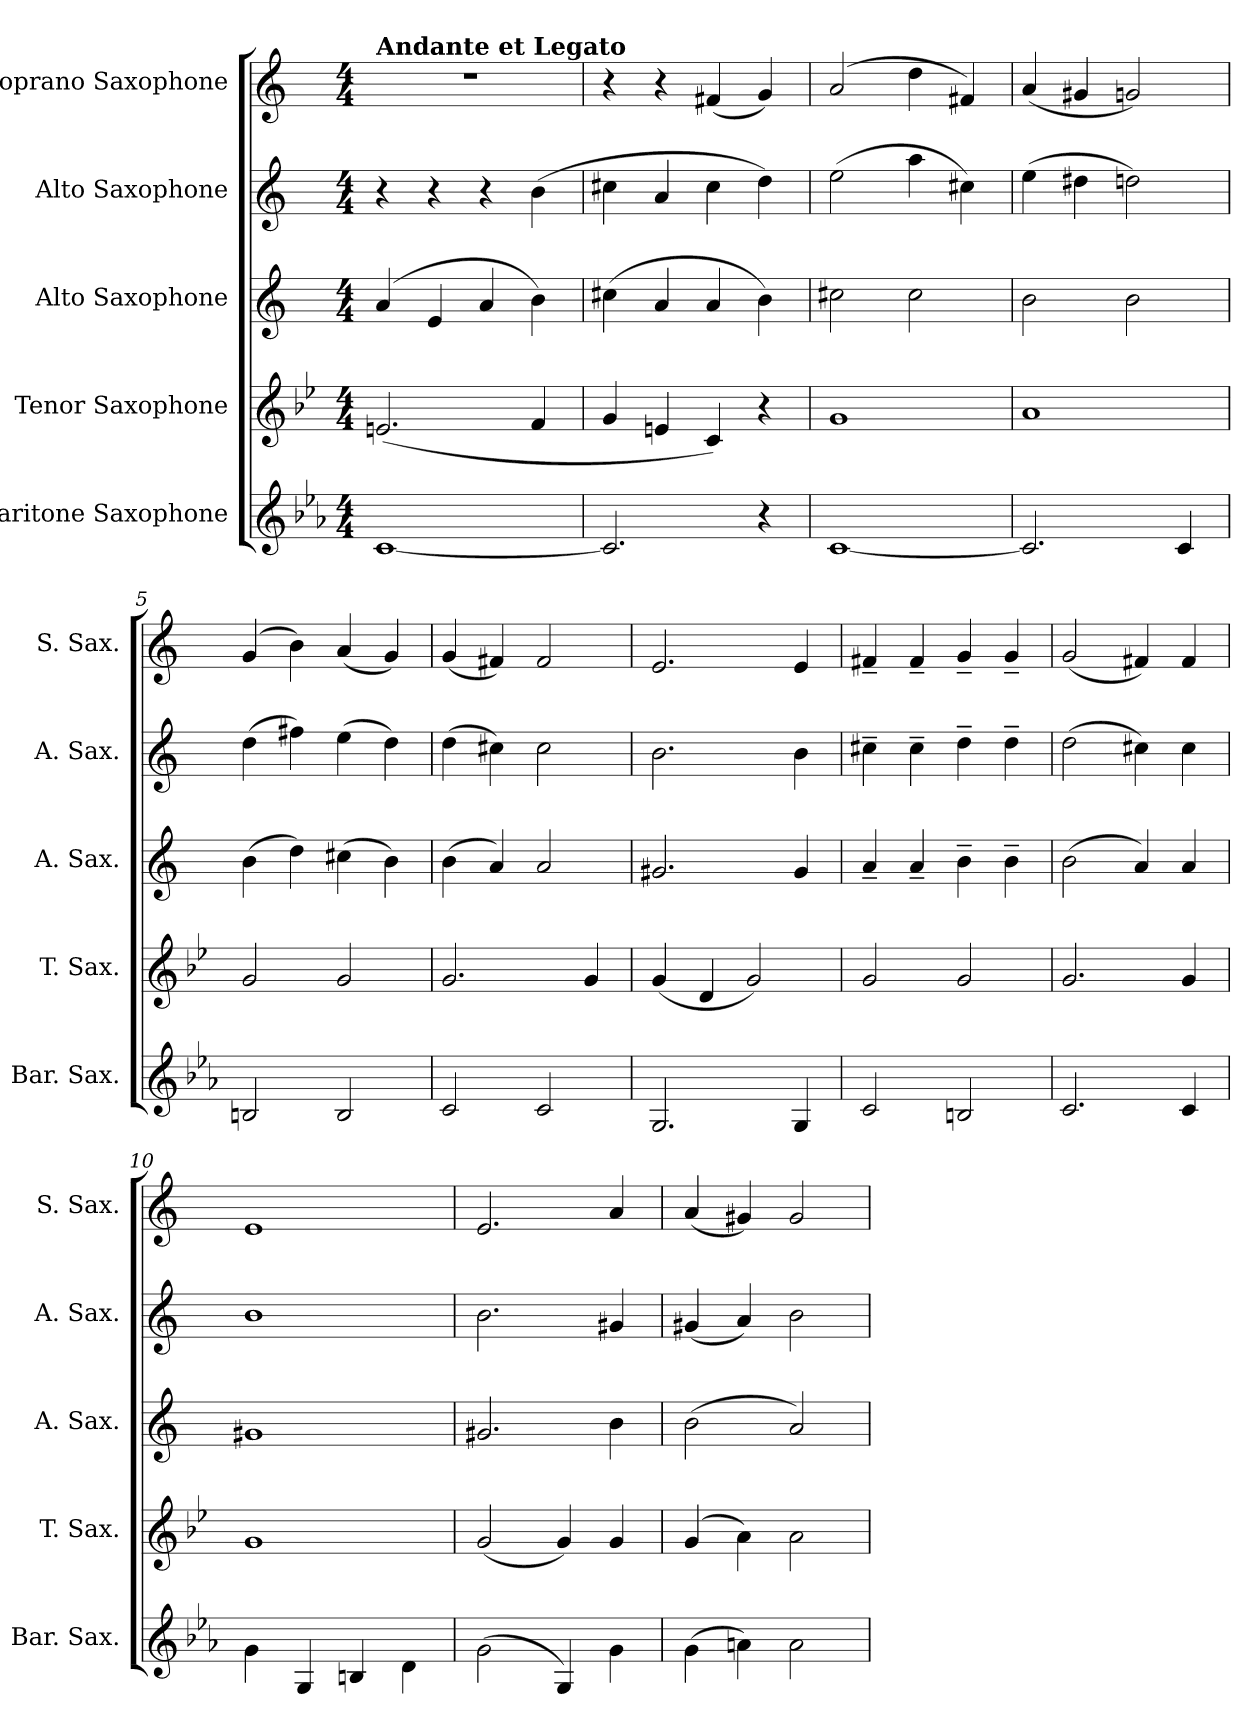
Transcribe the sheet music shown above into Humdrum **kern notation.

**kern	**kern	**kern	**kern	**kern
*part5	*part4	*part3	*part2	*part1
*staff5	*staff4	*staff3	*staff2	*staff1
*I"Baritone Saxophone	*I"Tenor Saxophone	*I"Alto Saxophone	*I"Alto Saxophone	*I"Soprano Saxophone
*I'Bar. Sax.	*I'T. Sax.	*I'A. Sax.	*I'A. Sax.	*I'S. Sax.
*clefG2	*clefG2	*clefG2	*clefG2	*clefG2
*ITrd12c21	*ITrd8c14	*ITrd5c9	*ITrd5c9	*ITrd1c2
*k[b-e-a-]	*k[b-e-]	*k[b-e-a-]	*k[b-e-a-]	*k[b-e-]
*M4/4	*M4/4	*M4/4	*M4/4	*M4/4
=1	=1	=1	=1	=1
!	!	!	!	!LO:TX:a:B:t=Andante et Legato
[1C	(>2.En/	(>4c/	4r	1r
.	.	4G/	4r	.
.	.	4c/	4r	.
.	4F/	4d\)	(>4d\	.
=2	=2	=2	=2	=2
2.C/]	4G/	(>4en\	4en\	4r
.	4En/	4c/	4c/	4r
.	4C/)	4c/	4e\	(<4en/
4r	4r	4d\)	4f\)	4f/)
=3	=3	=3	=3	=3
[1C	1G	2en\	(>2g\	(>2g/
.	.	2e\	4cc\	4cc\
.	.	.	4en\)	4en/)
=4	=4	=4	=4	=4
2.C/]	1A	2d\	(>4g\	(<4g/
.	.	.	4f#X\	4f#X/
.	.	2d\	2fn\)	2fn/)
4C/	.	.	.	.
=5	=5	=5	=5	=5
2BBn/	2G/	(>4d\	(>4f\	(>4f/
.	.	4f\)	4an\)	4a\)
2BB/	2G/	(>4en\	(>4g\	(<4g/
.	.	4d\)	4f\)	4f/)
=6	=6	=6	=6	=6
2C/	2.G/	(>4d\	(>4f\	(<4f/
.	.	4c/)	4en\)	4en/)
2C/	.	2c/	2e\	2e/
.	4G/	.	.	.
!!LO:LB:g=z
=7	=7	=7	=7	=7
2.GG/	(<4G/	2.Bn/	2.d\	2.d/
.	4D/	.	.	.
.	2G/)	.	.	.
4GG/	.	4B/	4d\	4d/
=8	=8	=8	=8	=8
2C/	2G/	4c~/	4en~\	4en~/
.	.	4c~/	4e~\	4e~/
2BBn/	2G/	4d~\	4f~\	4f~/
.	.	4d~\	4f~\	4f~/
=9	=9	=9	=9	=9
2.C/	2.G/	(>2d\	(>2f\	(<2f/
.	.	4c/)	4en\)	4en/)
4C/	4G/	4c/	4e\	4e/
=10	=10	=10	=10	=10
4G\	1G	1Bn	1d	1d
4GG/	.	.	.	.
4BBn/	.	.	.	.
4D\	.	.	.	.
=11	=11	=11	=11	=11
(>2G\	(<2G/	2.Bn/	2.d\	2.d/
4GG/)	4G/)	.	.	.
4G\	4G/	4d\	4Bn/	4g/
=12	=12	=12	=12	=12
(>4G\	(>4G/	(>2d\	(<4Bn/	(<4g/
4An\)	4A\)	.	4c/)	4f#X/)
2A\	2A\	2c/)	2d\	2f#/
=	=	=	=	=
*-	*-	*-	*-	*-
